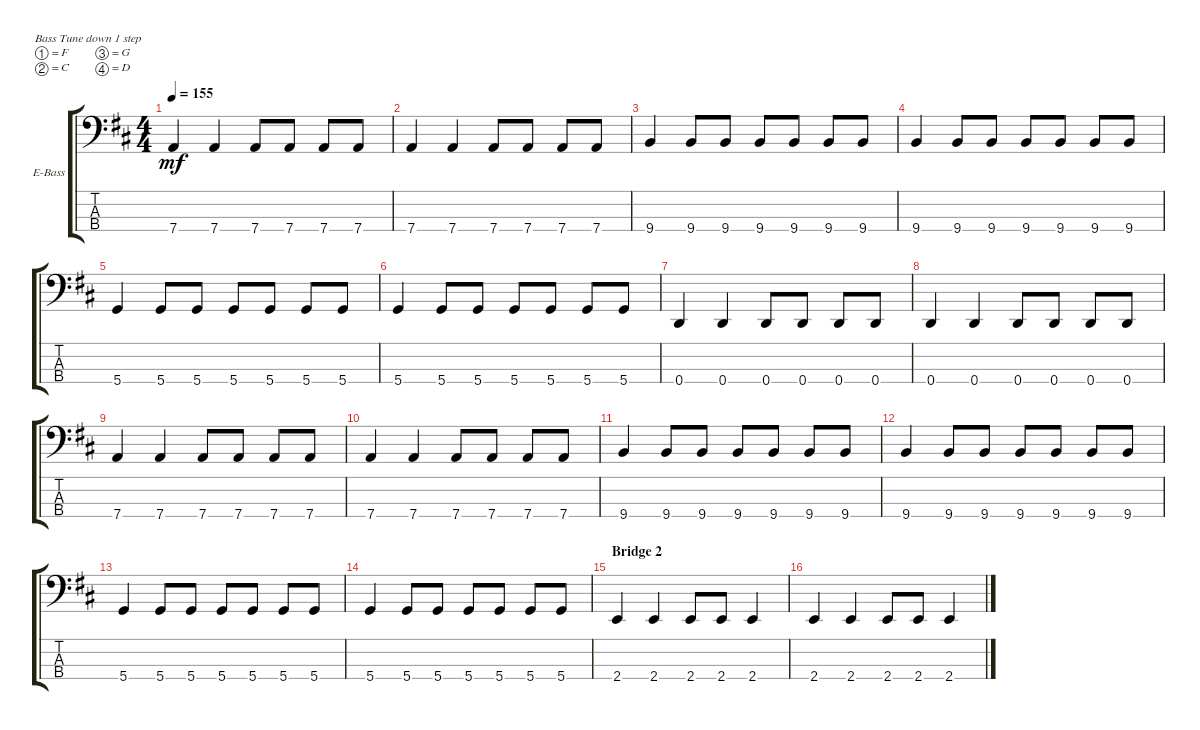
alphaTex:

\defaultSystemsLayout 4
\bracketExtendMode groupsimilarinstruments
\firstSystemTrackNameOrientation horizontal
\otherSystemsTrackNameOrientation horizontal
\track ("Electric Bass (Andera Kjølholm)" "E-Bass") {instrument electricbassfinger}
\staff {score tabs}
\tuning (F2 C2 G1 D1)
\ts (4 4)
\tempo 155
\clef f4
\ks d
7.4.4{dy mf} 7.4.4 7.4.8 7.4.8 7.4.8 7.4.8 |
7.4.4 7.4.4 7.4.8 7.4.8 7.4.8 7.4.8 |
9.4.4 9.4.8 9.4.8 9.4.8 9.4.8 9.4.8 9.4.8 |
9.4.4 9.4.8 9.4.8 9.4.8 9.4.8 9.4.8 9.4.8 |
5.4.4 5.4.8 5.4.8 5.4.8 5.4.8 5.4.8 5.4.8 |
5.4.4 5.4.8 5.4.8 5.4.8 5.4.8 5.4.8 5.4.8 |
0.4.4 0.4.4 0.4.8 0.4.8 0.4.8 0.4.8 |
0.4.4 0.4.4 0.4.8 0.4.8 0.4.8 0.4.8 |
7.4.4 7.4.4 7.4.8 7.4.8 7.4.8 7.4.8 |
7.4.4 7.4.4 7.4.8 7.4.8 7.4.8 7.4.8 |
9.4.4 9.4.8 9.4.8 9.4.8 9.4.8 9.4.8 9.4.8 |
9.4.4 9.4.8 9.4.8 9.4.8 9.4.8 9.4.8 9.4.8 |
5.4.4 5.4.8 5.4.8 5.4.8 5.4.8 5.4.8 5.4.8 |
5.4.4 5.4.8 5.4.8 5.4.8 5.4.8 5.4.8 5.4.8 |
\section ("" "Bridge 2")
2.4.4 2.4.4 2.4.8 2.4.8 2.4.4 |
2.4.4 2.4.4 2.4.8 2.4.8 2.4.4
